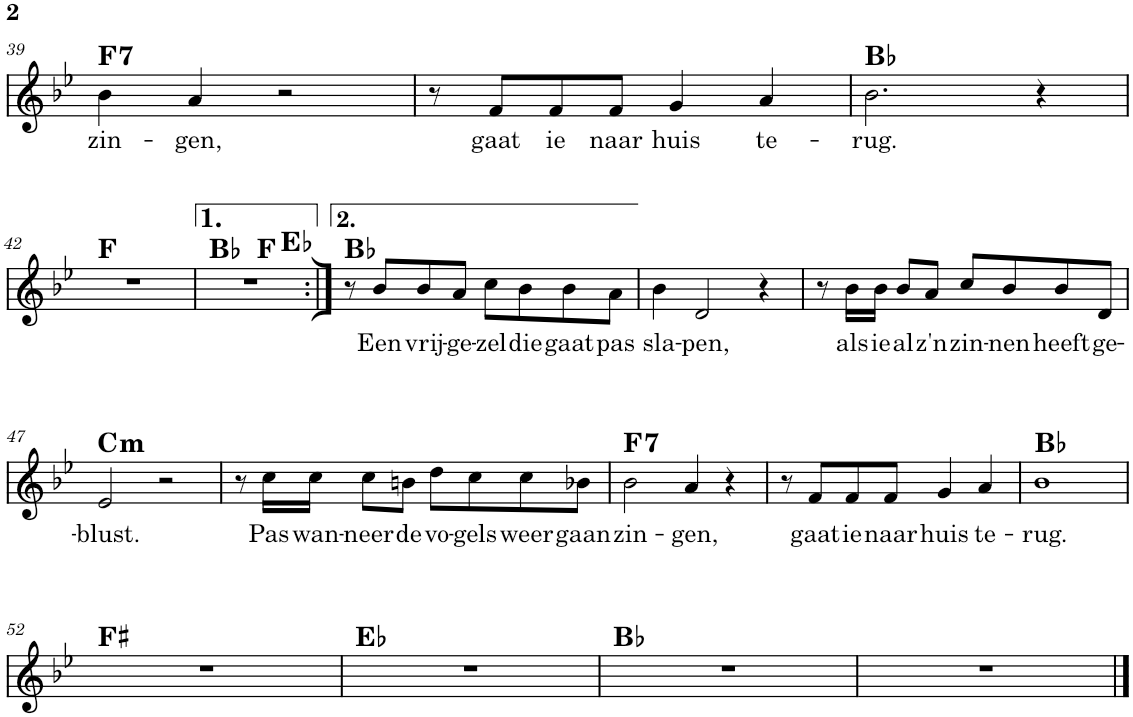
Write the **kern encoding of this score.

**kern	**text	**harte
*part1	*part1	*part1
*staff1	*staff1	*
*I"Piano, tk4	*	*
*I'Pno.	*	*
!!LO:PB:g=z
*clefG2	*	*
*k[b-e-]	*	*
*M4/4	*	*
=39	=39	=39
!	!LO:LY:b	!LO:H:kt=7
4b-\	zin-	F:7
!	!LO:LY:b	!
4a/	-gen,	.
2r	.	.
=40	=40	=40
8r	.	.
!	!LO:LY:b	!
8f/L	gaat	.
!	!LO:LY:b	!
8f/	ie	.
!	!LO:LY:b	!
8f/J	naar	.
!	!LO:LY:b	!
4g/	huis	.
!	!LO:LY:b	!
4a/	te-	.
=41	=41	=41
!	!LO:LY:b	!
2.b-\	-rug.	Bb:maj
4r	.	.
!!LO:LB:g=z
=42	=42	=42
1r	.	F:maj
=43	=43	=43
*^	*	*
*	*^	*	*
1r	2ryy	2.ryy	.	Bb:maj
.	2ryy	.	.	F:maj
.	.	4ryy	.	Eb:maj
*v	*v	*v	*	*
=44:|!	=44:|!	=44:|!
8r	.	Bb:maj
!	!LO:LY:b	!
8b-/L	Een	.
!	!LO:LY:b	!
8b-/	vrij-	.
!	!LO:LY:b	!
8a/J	-ge-	.
!	!LO:LY:b	!
8cc\L	-zel	.
!	!LO:LY:b	!
8b-\	die	.
!	!LO:LY:b	!
8b-\	gaat	.
!	!LO:LY:b	!
8a\J	pas	.
=45	=45	=45
!	!LO:LY:b	!
4b-\	sla-	.
!	!LO:LY:b	!
2d/	-pen,	.
4r	.	.
=46	=46	=46
8r	.	.
!	!LO:LY:b	!
16b-\LL	als	.
!	!LO:LY:b	!
16b-\JJ	ie	.
!	!LO:LY:b	!
8b-/L	al	.
!	!LO:LY:b	!
8a/J	z'n	.
!	!LO:LY:b	!
8cc/L	zin-	.
!	!LO:LY:b	!
8b-/	-nen	.
!	!LO:LY:b	!
8b-/	heeft	.
!	!LO:LY:b	!
8d/J	ge-	.
!!LO:LB:g=z
=47	=47	=47
!	!LO:LY:b	!LO:H:kt=m
2e-/	-blust.	C:min
2r	.	.
=48	=48	=48
8r	.	.
!	!LO:LY:b	!
16cc\LL	Pas	.
!	!LO:LY:b	!
16cc\JJ	wan-	.
!	!LO:LY:b	!
8cc\L	-neer	.
!	!LO:LY:b	!
8bn\J	de	.
!	!LO:LY:b	!
8dd\L	vo-	.
!	!LO:LY:b	!
8cc\	-gels	.
!	!LO:LY:b	!
8cc\	weer	.
!	!LO:LY:b	!
8b-X\J	gaan	.
=49	=49	=49
!	!LO:LY:b	!LO:H:kt=7
2b-\	zin-	F:7
!	!LO:LY:b	!
4a/	-gen,	.
4r	.	.
=50	=50	=50
8r	.	.
!	!LO:LY:b	!
8f/L	gaat	.
!	!LO:LY:b	!
8f/	ie	.
!	!LO:LY:b	!
8f/J	naar	.
!	!LO:LY:b	!
4g/	huis	.
!	!LO:LY:b	!
4a/	te-	.
=51	=51	=51
!	!LO:LY:b	!
1b-	-rug.	Bb:maj
!!LO:LB:g=z
=52	=52	=52
1r	.	F#:maj
=53	=53	=53
1r	.	Eb:maj
=54	=54	=54
1r	.	Bb:maj
=55	=55	=55
1r	.	.
==	==	==
*-	*-	*-
